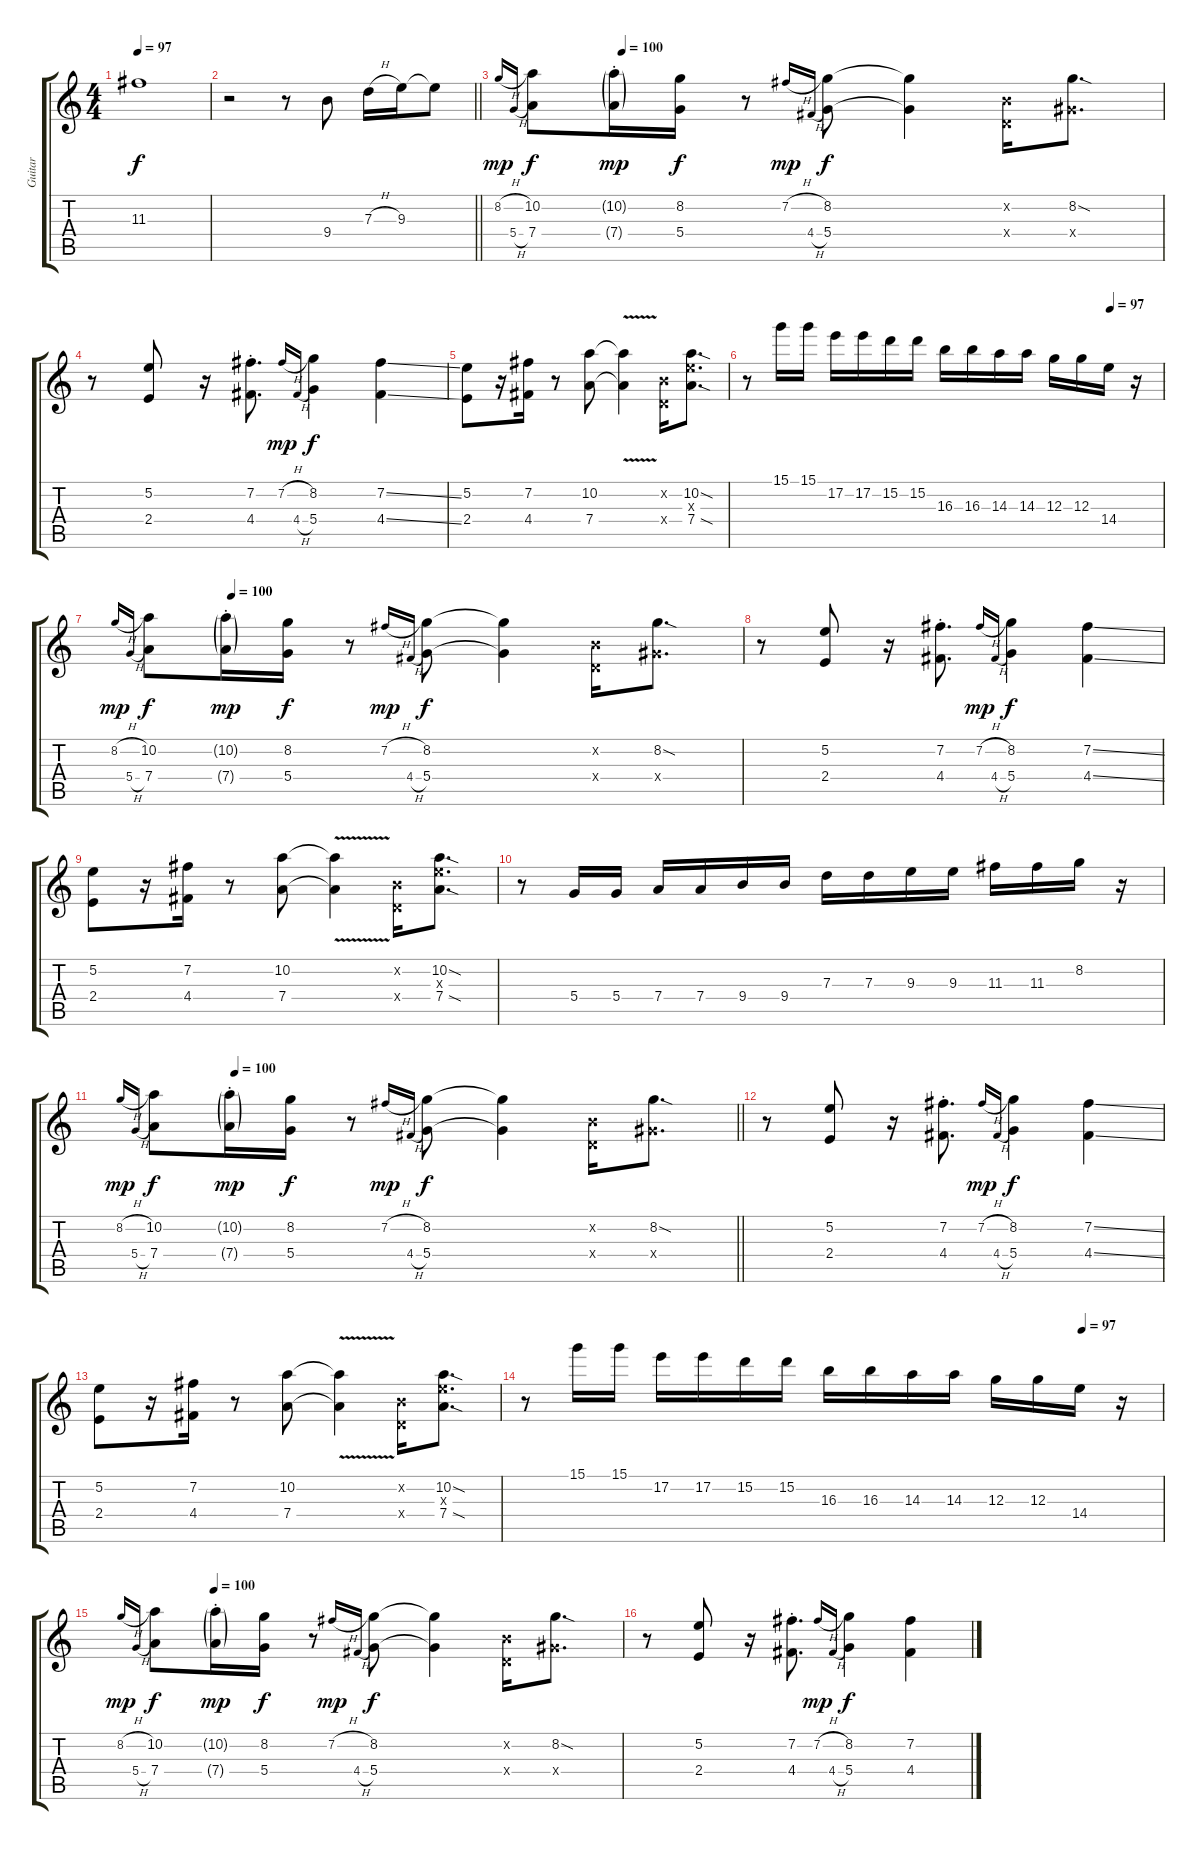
\track ("Guitar" "Guitar") {instrument acousticguitarsteel}
\staff {score tabs}
\tuning (E4 B3 G3 D3 A2 E2) {hide}
\ts (4 4)
\tempo 97
\clef g2
\ks c
11.3.1{dy f} |
\barLineRight lightlight
r.2 r.8 9.4.8 7.3{h}.16 9.3.16 9.3{t}.8 |
\tempo (100 0.1875)
8.2{h}.16{gr onbeat dy mp} 5.4{h}.16{gr onbeat} (10.2 7.4).8{dy f} (10.2{g st} 7.4{g st}).16{dy mp} (8.2 5.4).16{dy f} r.8 7.2{h}.16{gr onbeat dy mp} 4.4{h}.16{gr onbeat} (8.2 5.4).8{dy f} (8.2{t} 5.4{t}).4 (0.2{x} 0.4{x}).16 (8.2{sod} 6.4{x}).8{d} |
r.8 (5.2 2.4).8 r.16 (7.2{st} 4.4{st}).8{d} 7.2{h}.16{gr onbeat dy mp} 4.4{h}.16{gr onbeat} (8.2 5.4).4{dy f} (7.2{ss} 4.4{ss}).4 |
(5.2 2.4).8 r.16 (7.2 4.4).16 r.8 (10.2 7.4).8 (10.2{v t} 7.4{v t}).4 (0.2{x} 0.4{x}).16 (10.2{sod} 9.3{x} 7.4{sod}).8{d} |
\tempo (97 0.875)
r.8 15.1.16 15.1.16 17.2.16 17.2.16 15.2.16 15.2.16 16.3.16 16.3.16 14.3.16 14.3.16 12.3.16 12.3.16 14.4.16 r.16 |
\tempo (100 0.1875)
8.2{h}.16{gr onbeat dy mp} 5.4{h}.16{gr onbeat} (10.2 7.4).8{dy f} (10.2{g st} 7.4{g st}).16{dy mp} (8.2 5.4).16{dy f} r.8 7.2{h}.16{gr onbeat dy mp} 4.4{h}.16{gr onbeat} (8.2 5.4).8{dy f} (8.2{t} 5.4{t}).4 (0.2{x} 0.4{x}).16 (8.2{sod} 6.4{x}).8{d} |
r.8 (5.2 2.4).8 r.16 (7.2{st} 4.4{st}).8{d} 7.2{h}.16{gr onbeat dy mp} 4.4{h}.16{gr onbeat} (8.2 5.4).4{dy f} (7.2{ss} 4.4{ss}).4 |
(5.2 2.4).8 r.16 (7.2 4.4).16 r.8 (10.2 7.4).8 (10.2{v t} 7.4{v t}).4 (0.2{x} 0.4{x}).16 (10.2{sod} 9.3{x} 7.4{sod}).8{d} |
r.8 5.4.16 5.4.16 7.4.16 7.4.16 9.4.16 9.4.16 7.3.16 7.3.16 9.3.16 9.3.16 11.3.16 11.3.16 8.2.16 r.16 |
\tempo (100 0.1875)
\barLineRight lightlight
8.2{h}.16{gr onbeat dy mp} 5.4{h}.16{gr onbeat} (10.2 7.4).8{dy f} (10.2{g st} 7.4{g st}).16{dy mp} (8.2 5.4).16{dy f} r.8 7.2{h}.16{gr onbeat dy mp} 4.4{h}.16{gr onbeat} (8.2 5.4).8{dy f} (8.2{t} 5.4{t}).4 (0.2{x} 0.4{x}).16 (8.2{sod} 6.4{x}).8{d} |
r.8 (5.2 2.4).8 r.16 (7.2{st} 4.4{st}).8{d} 7.2{h}.16{gr onbeat dy mp} 4.4{h}.16{gr onbeat} (8.2 5.4).4{dy f} (7.2{ss} 4.4{ss}).4 |
(5.2 2.4).8 r.16 (7.2 4.4).16 r.8 (10.2 7.4).8 (10.2{v t} 7.4{v t}).4 (0.2{x} 0.4{x}).16 (10.2{sod} 9.3{x} 7.4{sod}).8{d} |
\tempo (97 0.875)
r.8 15.1.16 15.1.16 17.2.16 17.2.16 15.2.16 15.2.16 16.3.16 16.3.16 14.3.16 14.3.16 12.3.16 12.3.16 14.4.16 r.16 |
\tempo (100 0.1875)
8.2{h}.16{gr onbeat dy mp} 5.4{h}.16{gr onbeat} (10.2 7.4).8{dy f} (10.2{g st} 7.4{g st}).16{dy mp} (8.2 5.4).16{dy f} r.8 7.2{h}.16{gr onbeat dy mp} 4.4{h}.16{gr onbeat} (8.2 5.4).8{dy f} (8.2{t} 5.4{t}).4 (0.2{x} 0.4{x}).16 (8.2{sod} 6.4{x}).8{d} |
r.8 (5.2 2.4).8 r.16 (7.2{st} 4.4{st}).8{d} 7.2{h}.16{gr onbeat dy mp} 4.4{h}.16{gr onbeat} (8.2 5.4).4{dy f} (7.2{ss} 4.4{ss}).4
